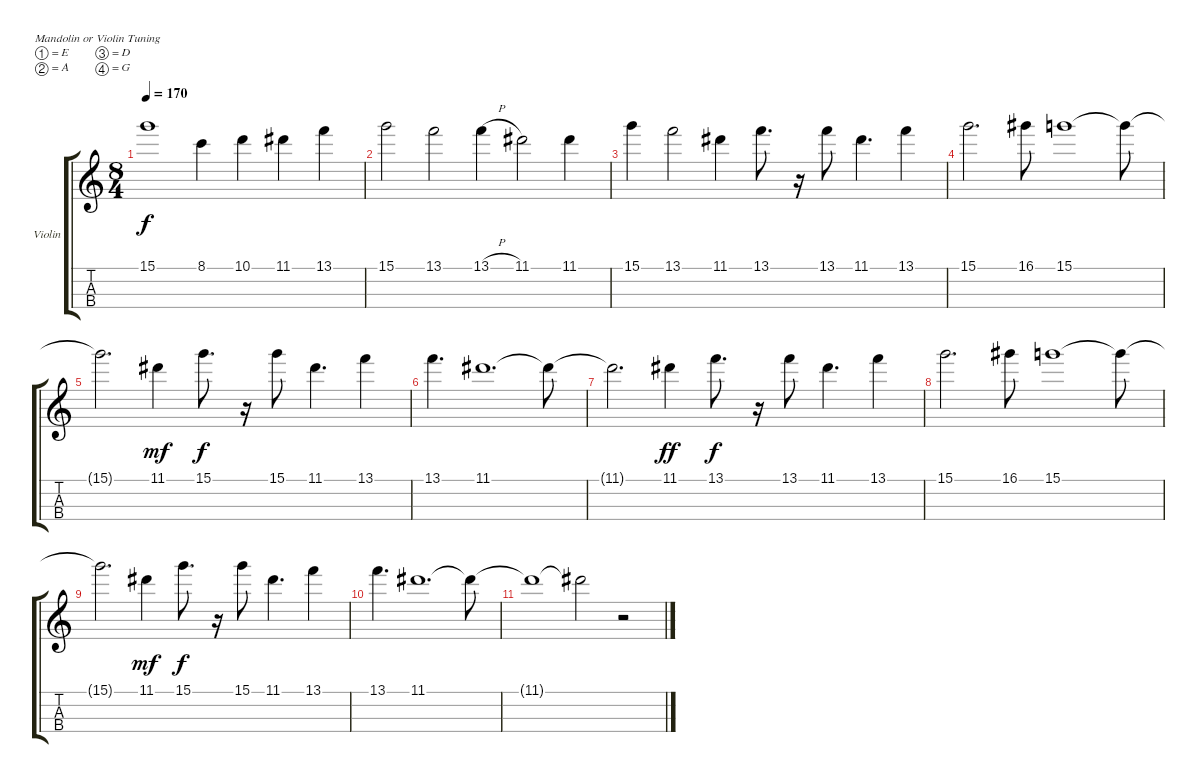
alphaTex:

\defaultSystemsLayout 4
\bracketExtendMode groupsimilarinstruments
\firstSystemTrackNameOrientation horizontal
\otherSystemsTrackNameOrientation horizontal
\track ("Violin" "Violin") {instrument violin}
\staff {score tabs}
\tuning (E5 A4 D4 G3)
\ts (8 4)
\tempo 170
\clef g2
\ks c
15.1.1{dy f} 8.1.4 10.1.4 11.1.4 13.1.4 |
15.1.2 13.1.2 13.1{h}.4 11.1.2 11.1.4 |
15.1.4 13.1.2 11.1.4 13.1.8{d} r.16 13.1.8 11.1.4{d} 13.1.4 |
15.1.2{d} 16.1.8 15.1.1 15.1{t}.8 |
15.1{t}.2{d} 11.1.4{dy mf} 15.1.8{d dy f} r.16 15.1.8 11.1.4{d} 13.1.4 |
13.1.4{d} 11.1.1{d} 11.1{t}.8 |
11.1{t}.2{d} 11.1.4{dy ff} 13.1.8{d dy f} r.16 13.1.8 11.1.4{d} 13.1.4 |
15.1.2{d} 16.1.8 15.1.1 15.1{t}.8 |
15.1{t}.2{d} 11.1.4{dy mf} 15.1.8{d dy f} r.16 15.1.8 11.1.4{d} 13.1.4 |
13.1.4{d} 11.1.1{d} 11.1{t}.8 |
11.1{t}.1 11.1{t}.2 r.2
